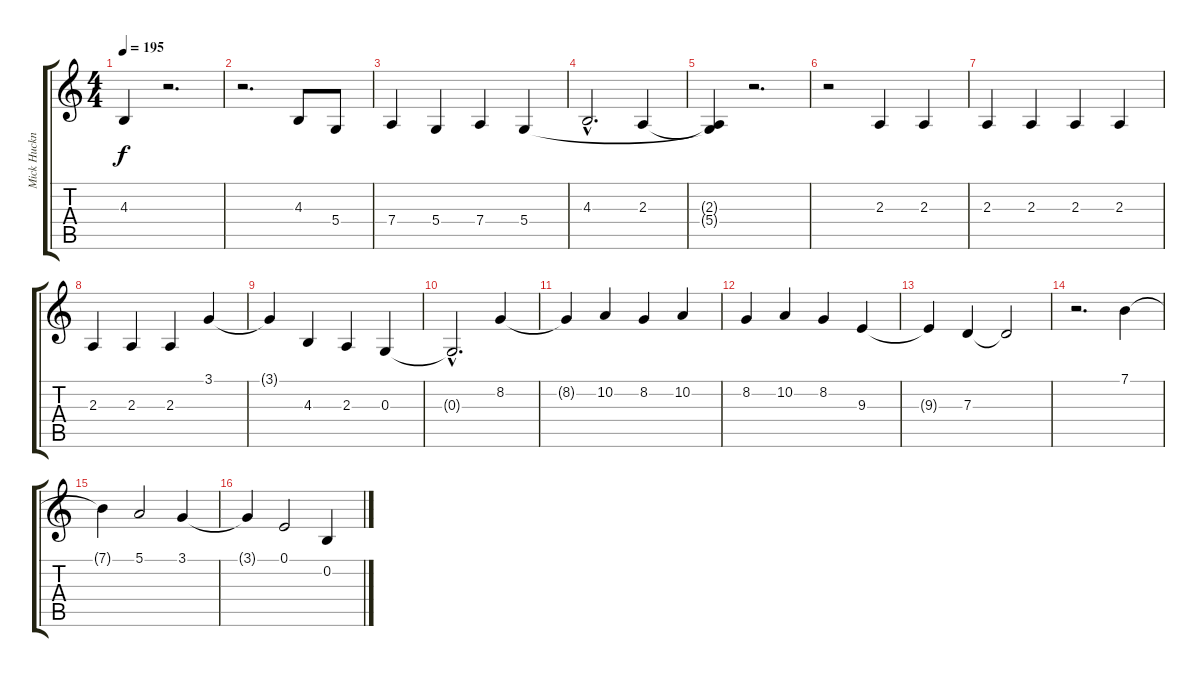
\track ("Mick Hucknall (Vocal)" "Mick Huckn") {instrument acousticgrandpiano}
\staff {score tabs}
\tuning (E4 B3 G3 D3 A2 E2) {hide}
\ts (4 4)
\tempo 195
\clef g2
\ks c
4.3{t}.4{dy f} r.2{d} |
r.2{d} 4.3.8 5.4.8 |
7.4.4 5.4.4 7.4.4 5.4.4 |
4.3{hac}.2{d} 2.3.4 |
(2.3{t} 5.4{t}).4 r.2{d} |
r.2 2.3.4 2.3.4 |
2.3.4 2.3.4 2.3.4 2.3.4 |
2.3.4 2.3.4 2.3.4 3.1.4 |
3.1{t}.4 4.3.4 2.3.4 0.3.4 |
0.3{hac t}.2{d} 8.2.4 |
8.2{t}.4 10.2.4 8.2.4 10.2.4 |
8.2.4 10.2.4 8.2.4 9.3.4 |
9.3{t}.4 7.3.4 7.3{t}.2 |
r.2{d} 7.1.4 |
7.1{t}.4 5.1.2 3.1.4 |
3.1{t}.4 0.1.2 0.2.4
